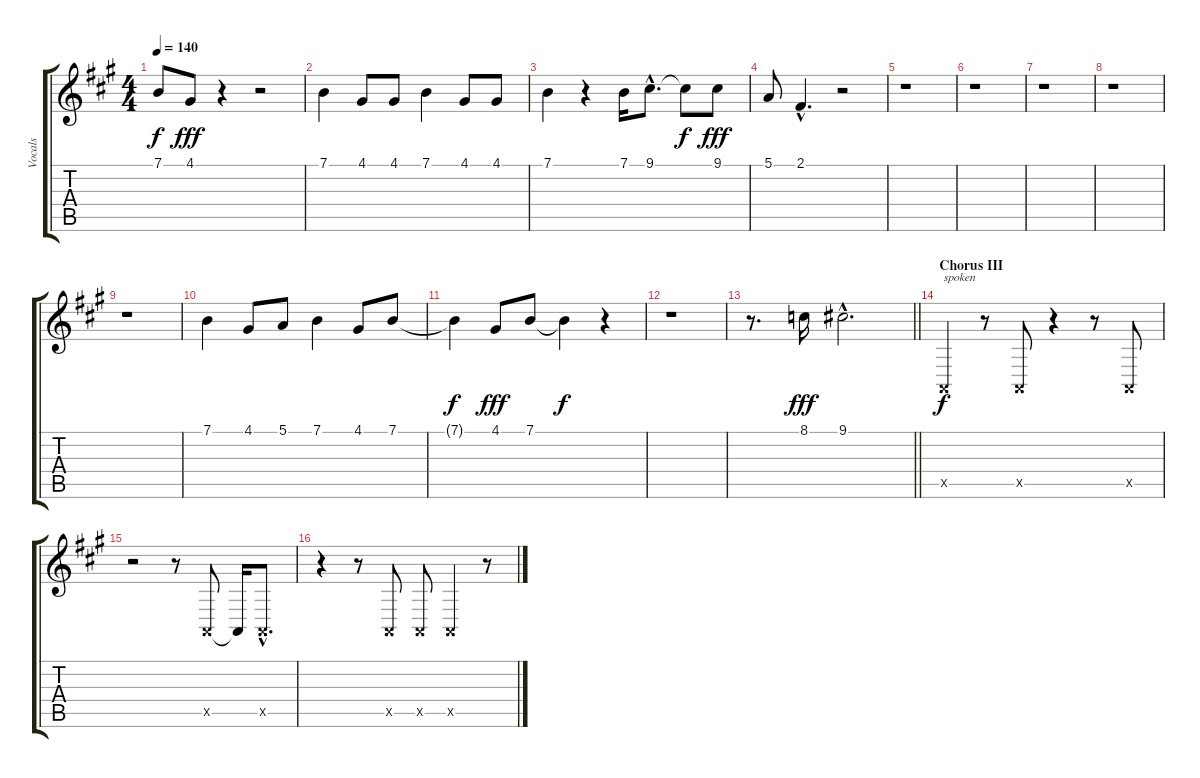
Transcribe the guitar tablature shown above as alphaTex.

\track ("Vocals" "Vocals") {instrument lead6voice}
\staff {score tabs}
\tuning (E4 B3 G3 D3 A2 E2) {hide}
\ts (4 4)
\tempo 140
\clef g2
\ks a
7.1{t}.8{dy f} 4.1.8{dy fff} r.4 r.2 |
7.1.4 4.1.8 4.1.8 7.1.4 4.1.8 4.1.8 |
7.1.4 r.4 7.1.16 9.1{hac}.8{d} 9.1{t}.8{dy f} 9.1.8{dy fff} |
5.1.8 2.1{hac}.4{d} r.2 |
r.1 |
r.1 |
r.1 |
r.1 |
r.1 |
7.1.4 4.1.8 5.1.8 7.1.4 4.1.8 7.1.8 |
7.1{t}.4{dy f} 4.1.8{dy fff} 7.1.8 7.1{t}.4{dy f} r.4 |
r.1 |
\barLineRight lightlight
r.8{d} 8.1.16{dy fff} 9.1{hac}.2{d} |
\section ("" "Chorus III")
0.5{x}.4{txt "spoken" dy f} r.8 0.5{x}.8 r.4 r.8 0.5{x}.8 |
r.2 r.8 0.5{x}.8 0.5{t}.16 0.5{hac x}.8{d} |
r.4 r.8 0.5{x}.8 0.5{x}.8 0.5{x}.4 r.8
